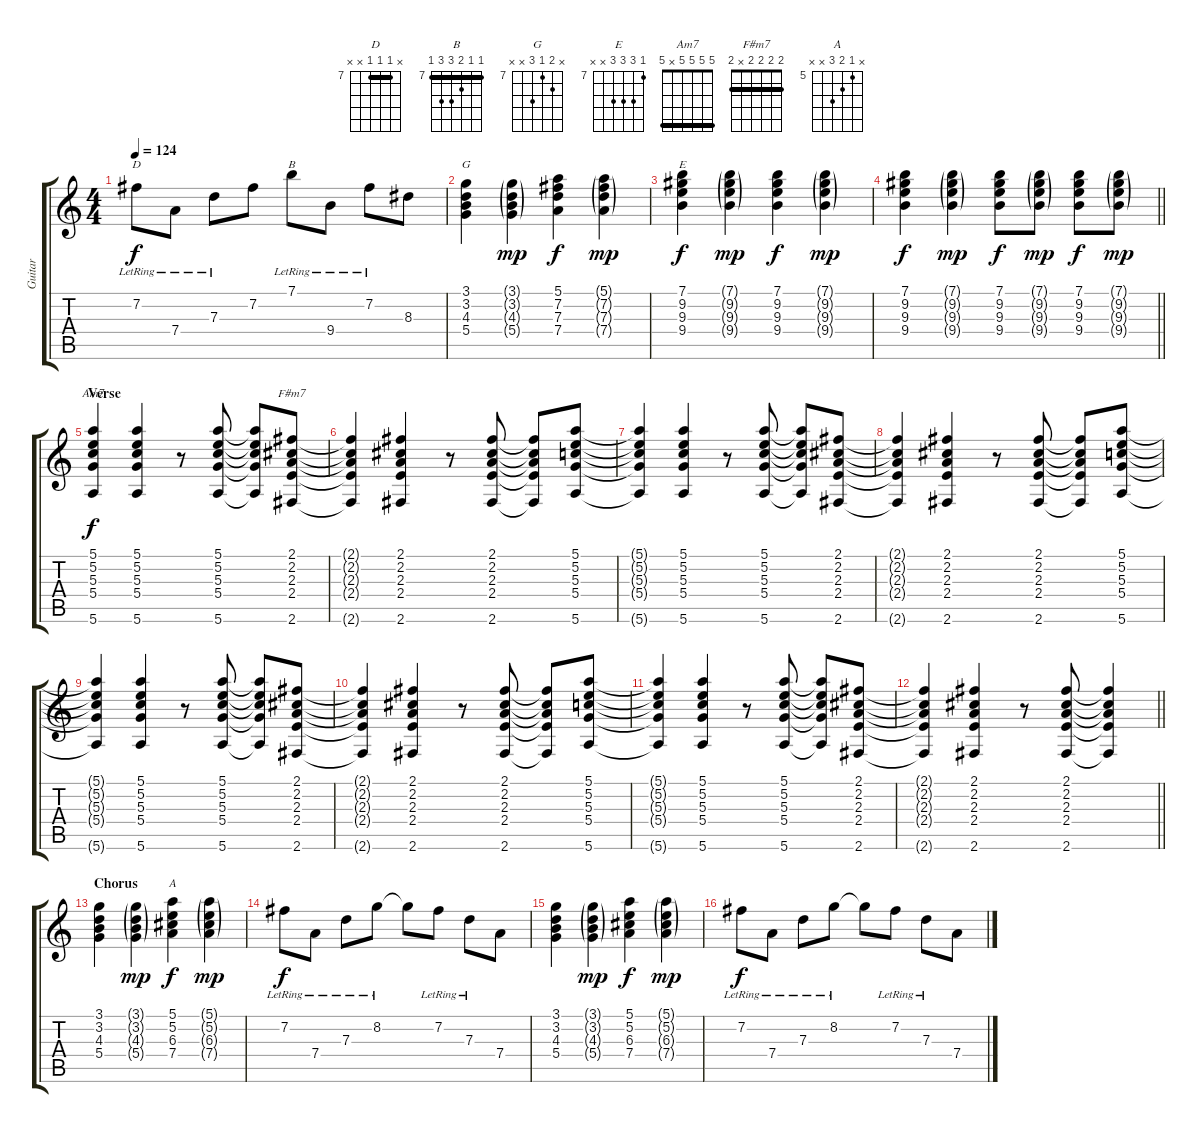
\track ("Guitar" "Guitar") {instrument electricguitarjazz}
\staff {score tabs}
\tuning (E4 B3 G3 D3 A2 E2) {hide}
\chord ("D" x 7 7 7 x x) {firstfret 7 barre 7}
\chord ("B" 7 7 8 9 9 7) {firstfret 7 barre 7}
\chord ("G" x 8 7 9 x x) {firstfret 7}
\chord ("E" 7 9 9 9 x x) {firstfret 7}
\chord ("Am7" 5 5 5 5 x 5) {barre 5}
\chord ("F#m7" 2 2 2 2 x 2) {barre 2}
\chord ("A" x 5 6 7 x x) {firstfret 5}
\ts (4 4)
\tempo 124
\clef g2
\ks c
7.2{lr}.8{ch "D" dy f} 7.4{lr}.8 7.3{lr}.8 7.2.8 7.1{lr}.8{ch "B"} 9.4{lr}.8 7.2{lr}.8 8.3.8 |
(3.1 3.2 4.3 5.4).4{ch "G"} (3.1{g} 3.2{g} 4.3{g} 5.4{g}).4{dy mp} (5.1 7.2 7.3 7.4).4{dy f} (5.1{g} 7.2{g} 7.3{g} 7.4{g}).4{dy mp} |
(7.1 9.2 9.3 9.4).4{ch "E" dy f} (7.1{g} 9.2{g} 9.3{g} 9.4{g}).4{dy mp} (7.1 9.2 9.3 9.4).4{dy f} (7.1{g} 9.2{g} 9.3{g} 9.4{g}).4{dy mp} |
\barLineRight lightlight
(7.1 9.2 9.3 9.4).4{dy f} (7.1{g} 9.2{g} 9.3{g} 9.4{g}).4{dy mp} (7.1 9.2 9.3 9.4).8{dy f} (7.1{g} 9.2{g} 9.3{g} 9.4{g}).8{dy mp} (7.1 9.2 9.3 9.4).8{dy f} (7.1{g} 9.2{g} 9.3{g} 9.4{g}).8{dy mp} |
\section ("" "Verse")
(5.1 5.2 5.3 5.4 5.6).4{ch "Am7" dy f} (5.1 5.2 5.3 5.4 5.6).4 r.8 (5.1 5.2 5.3 5.4 5.6).8 (5.1{t} 5.2{t} 5.3{t} 5.4{t} 5.6{t}).8 (2.1 2.2 2.3 2.4 2.6).8{ch "F#m7"} |
(2.1{t} 2.2{t} 2.3{t} 2.4{t} 2.6{t}).4 (2.1 2.2 2.3 2.4 2.6).4 r.8 (2.1 2.2 2.3 2.4 2.6).8 (2.1{t} 2.2{t} 2.3{t} 2.4{t} 2.6{t}).8 (5.1 5.2 5.3 5.4 5.6).8 |
(5.1{t} 5.2{t} 5.3{t} 5.4{t} 5.6{t}).4 (5.1 5.2 5.3 5.4 5.6).4 r.8 (5.1 5.2 5.3 5.4 5.6).8 (5.1{t} 5.2{t} 5.3{t} 5.4{t} 5.6{t}).8 (2.1 2.2 2.3 2.4 2.6).8 |
(2.1{t} 2.2{t} 2.3{t} 2.4{t} 2.6{t}).4 (2.1 2.2 2.3 2.4 2.6).4 r.8 (2.1 2.2 2.3 2.4 2.6).8 (2.1{t} 2.2{t} 2.3{t} 2.4{t} 2.6{t}).8 (5.1 5.2 5.3 5.4 5.6).8 |
(5.1{t} 5.2{t} 5.3{t} 5.4{t} 5.6{t}).4 (5.1 5.2 5.3 5.4 5.6).4 r.8 (5.1 5.2 5.3 5.4 5.6).8 (5.1{t} 5.2{t} 5.3{t} 5.4{t} 5.6{t}).8 (2.1 2.2 2.3 2.4 2.6).8 |
(2.1{t} 2.2{t} 2.3{t} 2.4{t} 2.6{t}).4 (2.1 2.2 2.3 2.4 2.6).4 r.8 (2.1 2.2 2.3 2.4 2.6).8 (2.1{t} 2.2{t} 2.3{t} 2.4{t} 2.6{t}).8 (5.1 5.2 5.3 5.4 5.6).8 |
(5.1{t} 5.2{t} 5.3{t} 5.4{t} 5.6{t}).4 (5.1 5.2 5.3 5.4 5.6).4 r.8 (5.1 5.2 5.3 5.4 5.6).8 (5.1{t} 5.2{t} 5.3{t} 5.4{t} 5.6{t}).8 (2.1 2.2 2.3 2.4 2.6).8 |
\barLineRight lightlight
(2.1{t} 2.2{t} 2.3{t} 2.4{t} 2.6{t}).4 (2.1 2.2 2.3 2.4 2.6).4 r.8 (2.1 2.2 2.3 2.4 2.6).8 (2.1{t} 2.2{t} 2.3{t} 2.4{t} 2.6{t}).4 |
\section ("" "Chorus")
(3.1 3.2 4.3 5.4).4 (3.1{g} 3.2{g} 4.3{g} 5.4{g}).4{dy mp} (5.1 5.2 6.3 7.4).4{ch "A" dy f} (5.1{g} 5.2{g} 6.3{g} 7.4{g}).4{dy mp} |
7.2{lr}.8{dy f} 7.4{lr}.8 7.3{lr}.8 8.2{lr}.8 8.2{t}.8 7.2{lr}.8 7.3{lr}.8 7.4.8 |
(3.1 3.2 4.3 5.4).4 (3.1{g} 3.2{g} 4.3{g} 5.4{g}).4{dy mp} (5.1 5.2 6.3 7.4).4{dy f} (5.1{g} 5.2{g} 6.3{g} 7.4{g}).4{dy mp} |
7.2{lr}.8{dy f} 7.4{lr}.8 7.3{lr}.8 8.2{lr}.8 8.2{t}.8 7.2{lr}.8 7.3{lr}.8 7.4.8
